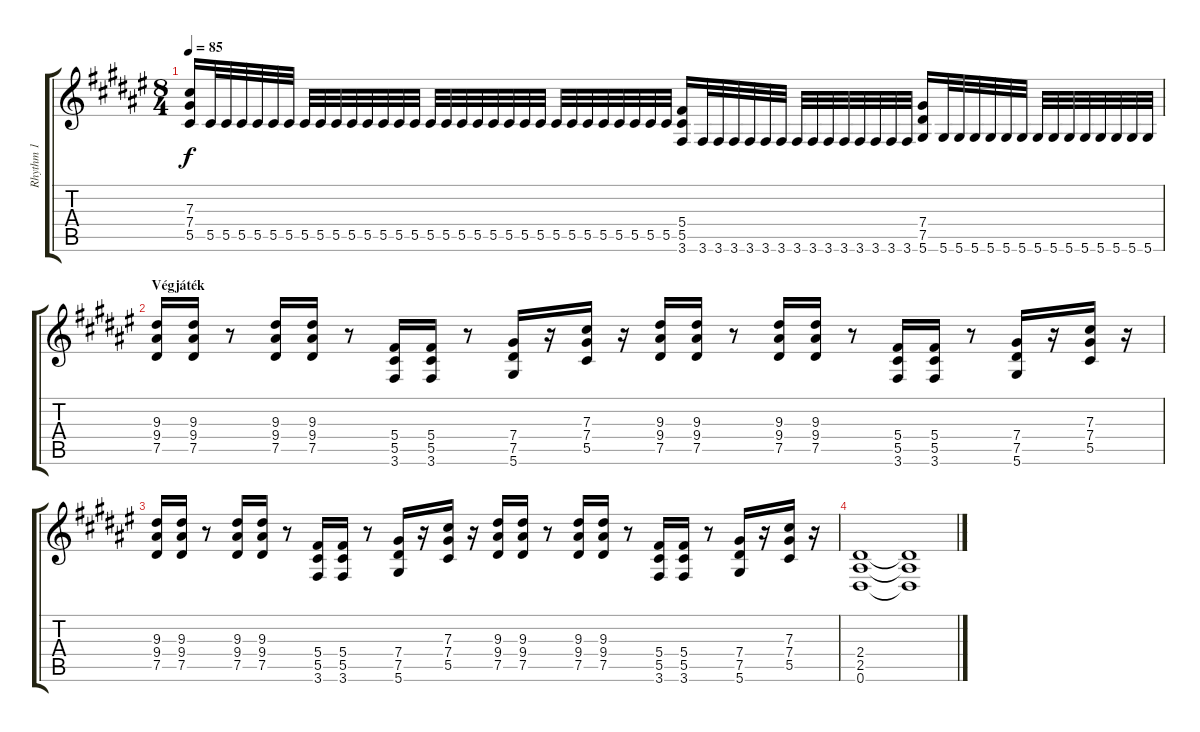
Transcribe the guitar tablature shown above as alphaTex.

\track ("Rhythm 1" "Rhythm 1") {instrument overdrivenguitar}
\staff {score tabs}
\tuning (Eb4 Bb3 Gb3 Db3 Ab2 Eb2) {hide}
\ts (8 4)
\tempo 85
\clef g2
\ks d#minor
(7.3 7.4 5.5).16{dy f} 5.5.32 5.5.32 5.5.32 5.5.32 5.5.32 5.5.32 5.5.32 5.5.32 5.5.32 5.5.32 5.5.32 5.5.32 5.5.32 5.5.32 5.5.32 5.5.32 5.5.32 5.5.32 5.5.32 5.5.32 5.5.32 5.5.32 5.5.32 5.5.32 5.5.32 5.5.32 5.5.32 5.5.32 5.5.32 5.5.32 (5.4 5.5 3.6).16 3.6.32 3.6.32 3.6.32 3.6.32 3.6.32 3.6.32 3.6.32 3.6.32 3.6.32 3.6.32 3.6.32 3.6.32 3.6.32 3.6.32 (7.4 7.5 5.6).16 5.6.32 5.6.32 5.6.32 5.6.32 5.6.32 5.6.32 5.6.32 5.6.32 5.6.32 5.6.32 5.6.32 5.6.32 5.6.32 5.6.32 |
\section ("" "Végjáték")
(9.3 9.4 7.5).16 (9.3 9.4 7.5).16 r.8 (9.3 9.4 7.5).16 (9.3 9.4 7.5).16 r.8 (5.4 5.5 3.6).16 (5.4 5.5 3.6).16 r.8 (7.4 7.5 5.6).16 r.16 (7.3 7.4 5.5).16 r.16 (9.3 9.4 7.5).16 (9.3 9.4 7.5).16 r.8 (9.3 9.4 7.5).16 (9.3 9.4 7.5).16 r.8 (5.4 5.5 3.6).16 (5.4 5.5 3.6).16 r.8 (7.4 7.5 5.6).16 r.16 (7.3 7.4 5.5).16 r.16 |
(9.3 9.4 7.5).16 (9.3 9.4 7.5).16 r.8 (9.3 9.4 7.5).16 (9.3 9.4 7.5).16 r.8 (5.4 5.5 3.6).16 (5.4 5.5 3.6).16 r.8 (7.4 7.5 5.6).16 r.16 (7.3 7.4 5.5).16 r.16 (9.3 9.4 7.5).16 (9.3 9.4 7.5).16 r.8 (9.3 9.4 7.5).16 (9.3 9.4 7.5).16 r.8 (5.4 5.5 3.6).16 (5.4 5.5 3.6).16 r.8 (7.4 7.5 5.6).16 r.16 (7.3 7.4 5.5).16 r.16 |
(2.4 2.5 0.6).1 (2.4{t} 2.5{t} 0.6{t}).1
